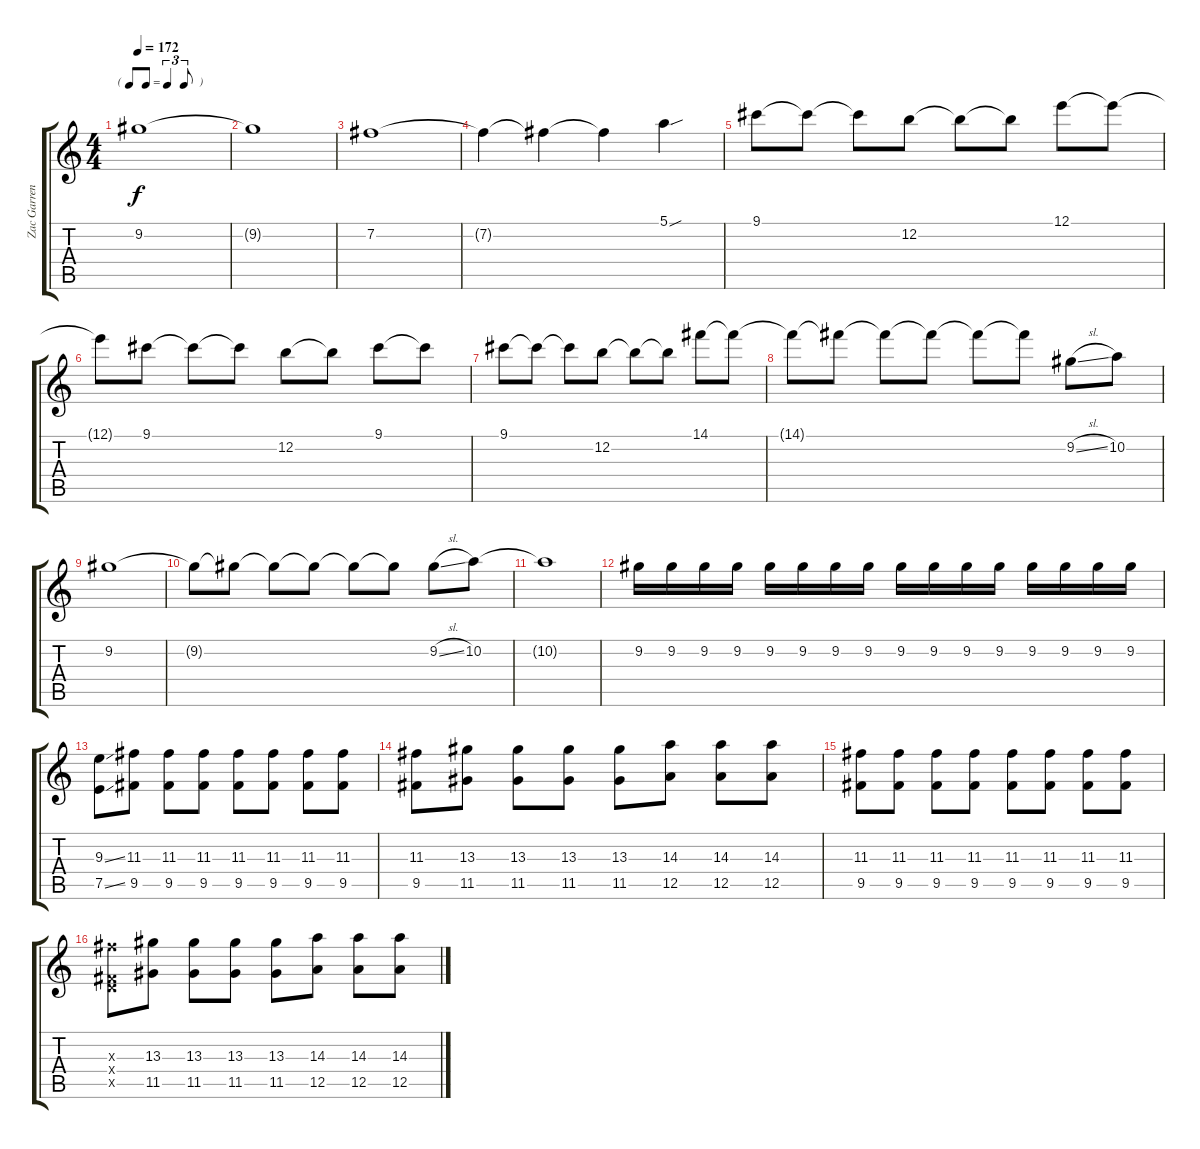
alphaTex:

\track ("Zac Garren" "Zac Garren") {instrument distortionguitar}
\staff {score tabs}
\tuning (E4 B3 G3 D3 A2 D2) {hide}
\ts (4 4)
\tf triplet8th
\tempo 172
\clef g2
\ks c
9.2.1{dy f} |
9.2{t}.1 |
7.2.1 |
7.2{t}.4 7.2{t}.4 7.2{t}.4 5.1{sou}.4 |
9.1.8 9.1{t}.8 9.1{t}.8 12.2.8 12.2{t}.8 12.2{t}.8 12.1.8 12.1{t}.8 |
12.1{t}.8 9.1.8 9.1{t}.8 9.1{t}.8 12.2.8 12.2{t}.8 9.1.8 9.1{t}.8 |
9.1.8 9.1{t}.8 9.1{t}.8 12.2.8 12.2{t}.8 12.2{t}.8 14.1.8 14.1{t}.8 |
14.1{t}.8 14.1{t}.8 14.1{t}.8 14.1{t}.8 14.1{t}.8 14.1{t}.8 9.2{sl}.8 10.2.8 |
9.2.1 |
9.2{t}.8 9.2{t}.8 9.2{t}.8 9.2{t}.8 9.2{t}.8 9.2{t}.8 9.2{sl}.8 10.2.8 |
10.2{t}.1 |
9.2.16 9.2.16 9.2.16 9.2.16 9.2.16 9.2.16 9.2.16 9.2.16 9.2.16 9.2.16 9.2.16 9.2.16 9.2.16 9.2.16 9.2.16 9.2.16 |
(9.3{ss} 7.5{ss}).8 (11.3 9.5).8 (11.3 9.5).8 (11.3 9.5).8 (11.3 9.5).8 (11.3 9.5).8 (11.3 9.5).8 (11.3 9.5).8 |
(11.3 9.5).8 (13.3 11.5).8 (13.3 11.5).8 (13.3 11.5).8 (13.3 11.5).8 (14.3 12.5).8 (14.3 12.5).8 (14.3 12.5).8 |
(11.3 9.5).8 (11.3 9.5).8 (11.3 9.5).8 (11.3 9.5).8 (11.3 9.5).8 (11.3 9.5).8 (11.3 9.5).8 (11.3 9.5).8 |
(11.3{x} 0.4{x} 9.5{x}).8 (13.3 11.5).8 (13.3 11.5).8 (13.3 11.5).8 (13.3 11.5).8 (14.3 12.5).8 (14.3 12.5).8 (14.3 12.5).8
